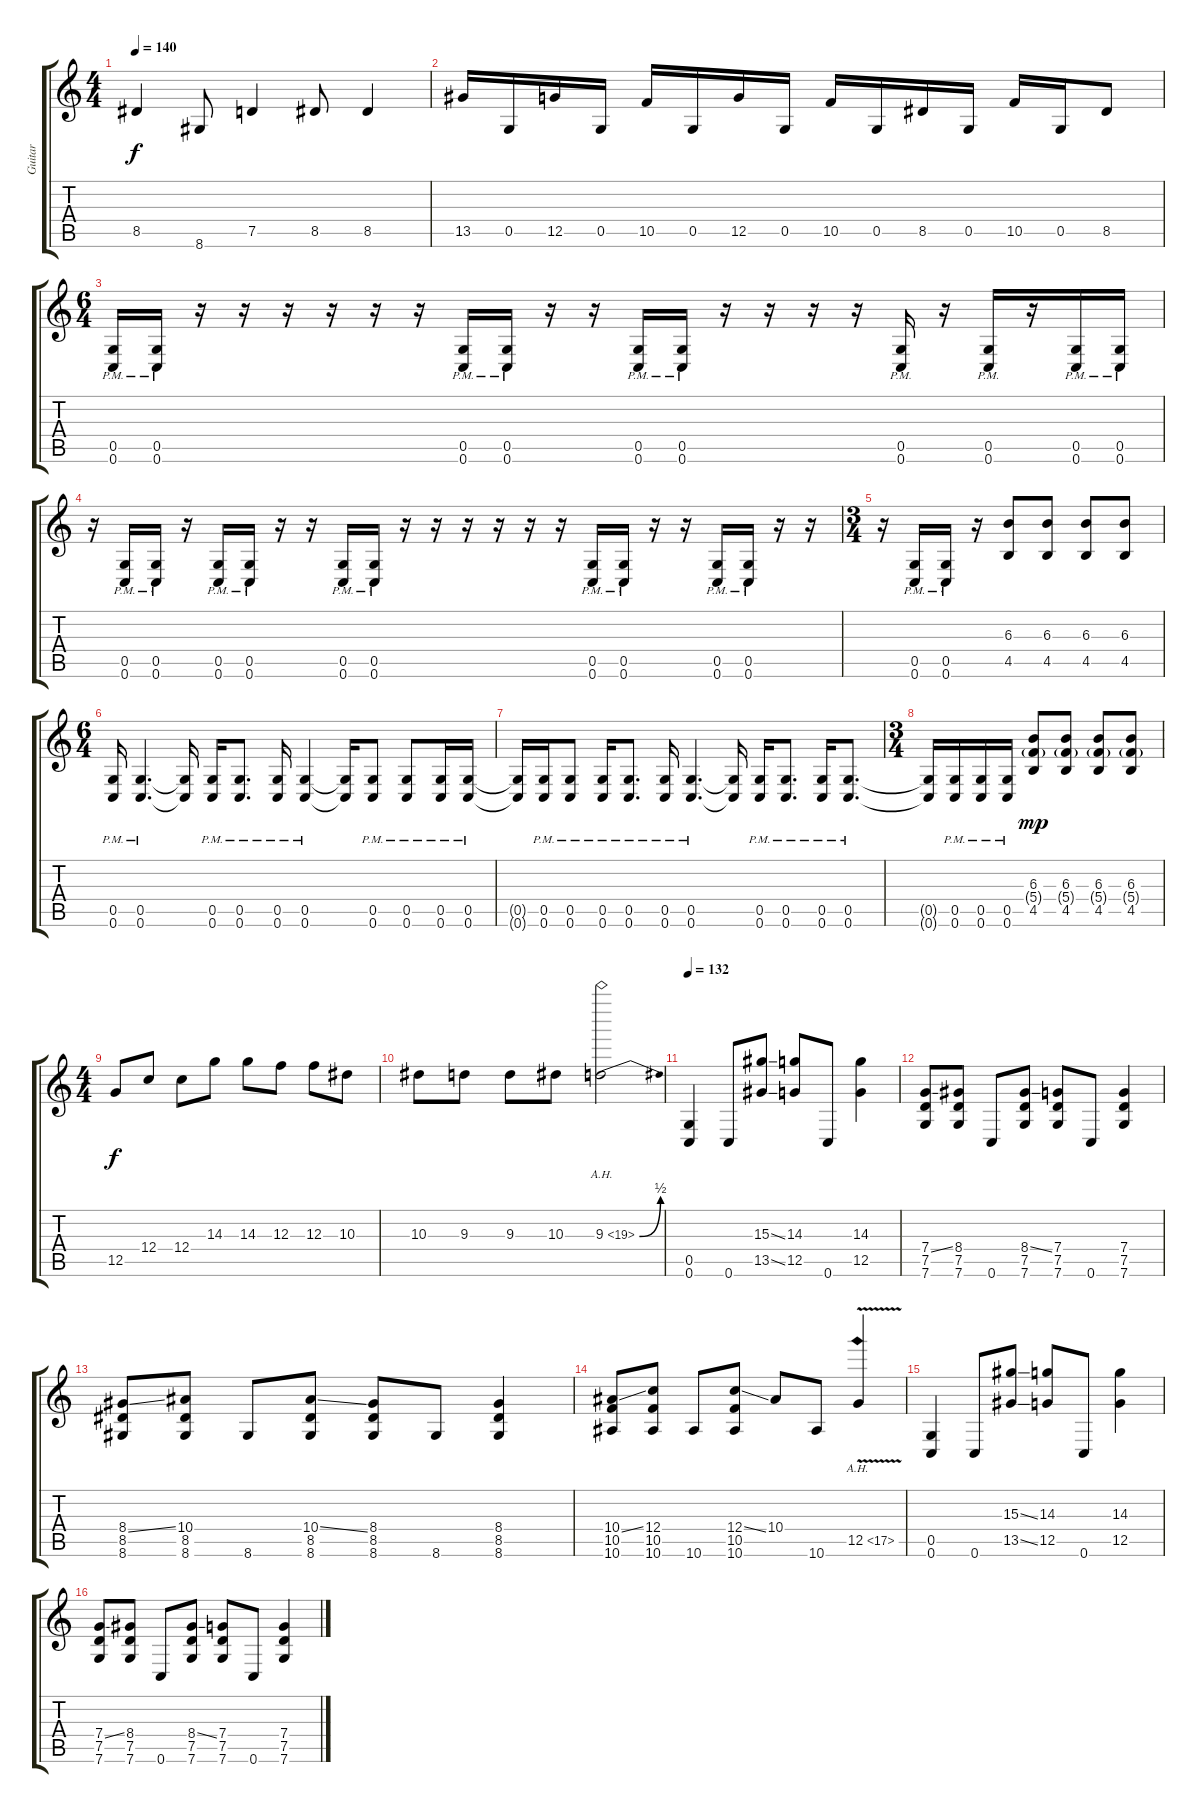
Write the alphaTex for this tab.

\track ("Guitar" "Guitar") {instrument distortionguitar}
\staff {score tabs}
\tuning (D4 A3 F3 C3 G2 C2) {hide}
\ts (4 4)
\tempo 140
\clef g2
\ks c
8.5.4{dy f} 8.6.8 7.5.4 8.5.8 8.5.4 |
13.5.16 0.5.16 12.5.16 0.5.16 10.5.16 0.5.16 12.5.16 0.5.16 10.5.16 0.5.16 8.5.16 0.5.16 10.5.16 0.5.16 8.5.8 |
\ts (6 4)
(0.5{pm} 0.6{pm}).16 (0.5{pm} 0.6{pm}).16 r.16 r.16 r.16 r.16 r.16 r.16 (0.5{pm} 0.6{pm}).16 (0.5{pm} 0.6{pm}).16 r.16 r.16 (0.5{pm} 0.6{pm}).16 (0.5{pm} 0.6{pm}).16 r.16 r.16 r.16 r.16 (0.5{pm} 0.6{pm}).16 r.16 (0.5{pm} 0.6{pm}).16 r.16 (0.5{pm} 0.6{pm}).16 (0.5{pm} 0.6{pm}).16 |
r.16 (0.5{pm} 0.6{pm}).16 (0.5{pm} 0.6{pm}).16 r.16 (0.5{pm} 0.6{pm}).16 (0.5{pm} 0.6{pm}).16 r.16 r.16 (0.5{pm} 0.6{pm}).16 (0.5{pm} 0.6{pm}).16 r.16 r.16 r.16 r.16 r.16 r.16 (0.5{pm} 0.6{pm}).16 (0.5{pm} 0.6{pm}).16 r.16 r.16 (0.5{pm} 0.6{pm}).16 (0.5{pm} 0.6{pm}).16 r.16 r.16 |
\ts (3 4)
r.16 (0.5{pm} 0.6{pm}).16 (0.5{pm} 0.6{pm}).16 r.16 (6.3 4.5).8 (6.3 4.5).8 (6.3 4.5).8 (6.3 4.5).8 |
\ts (6 4)
(0.5{pm} 0.6{pm}).16 (0.5{pm} 0.6{pm}).4{d} (0.5{t} 0.6{t}).16 (0.5{pm} 0.6{pm}).16 (0.5{pm} 0.6{pm}).8{d} (0.5{pm} 0.6{pm}).16 (0.5{pm} 0.6{pm}).4 (0.5{t} 0.6{t}).16 (0.5{pm} 0.6{pm}).8 (0.5{pm} 0.6{pm}).8 (0.5{pm} 0.6{pm}).16 (0.5{pm} 0.6{pm}).16 |
(0.5{t} 0.6{t}).16 (0.5{pm} 0.6{pm}).16 (0.5{pm} 0.6{pm}).8 (0.5{pm} 0.6{pm}).16 (0.5{pm} 0.6{pm}).8{d} (0.5{pm} 0.6{pm}).16 (0.5{pm} 0.6{pm}).4{d} (0.5{t} 0.6{t}).16 (0.5{pm} 0.6{pm}).16 (0.5{pm} 0.6{pm}).8{d} (0.5{pm} 0.6{pm}).16 (0.5{pm} 0.6{pm}).8{d} |
\ts (3 4)
(0.5{t} 0.6{t}).16 (0.5{pm} 0.6{pm}).16 (0.5{pm} 0.6{pm}).16 (0.5{pm} 0.6{pm}).16 (6.3 5.4{g} 4.5).8{dy mp} (6.3 5.4{g} 4.5).8 (6.3 5.4{g} 4.5).8 (6.3 5.4{g} 4.5).8 |
\ts (4 4)
12.5.8{dy f} 12.4.8 12.4.8 14.3.8 14.3.8 12.3.8 12.3.8 10.3.8 |
10.3.8 9.3.8 9.3.8 10.3.8 9.3{be (bend 0 0 60 2) ah 10}.2{instrument guitarharmonics} |
\tempo 132
(0.5 0.6).4{instrument distortionguitar} 0.6.8 (15.3{ss} 13.5{ss}).8 (14.3 12.5).8 0.6.8 (14.3 12.5).4 |
(7.4{ss} 7.5 7.6).8 (8.4 7.5 7.6).8 0.6.8 (8.4{ss} 7.5 7.6).8 (7.4 7.5 7.6).8 0.6.8 (7.4 7.5 7.6).4 |
(8.4{ss} 8.5 8.6).8 (10.4 8.5 8.6).8 8.6.8 (10.4{ss} 8.5 8.6).8 (8.4 8.5 8.6).8 8.6.8 (8.4 8.5 8.6).4 |
(10.4{ss} 10.5 10.6).8 (12.4 10.5 10.6).8 10.6.8 (12.4{ss} 10.5 10.6).8 10.4.8 10.6.8 12.5{ah 5 v}.4{instrument guitarharmonics} |
(0.5 0.6).4{instrument distortionguitar} 0.6.8 (15.3{ss} 13.5{ss}).8 (14.3 12.5).8 0.6.8 (14.3 12.5).4 |
(7.4{ss} 7.5 7.6).8 (8.4 7.5 7.6).8 0.6.8 (8.4{ss} 7.5 7.6).8 (7.4 7.5 7.6).8 0.6.8 (7.4 7.5 7.6).4
